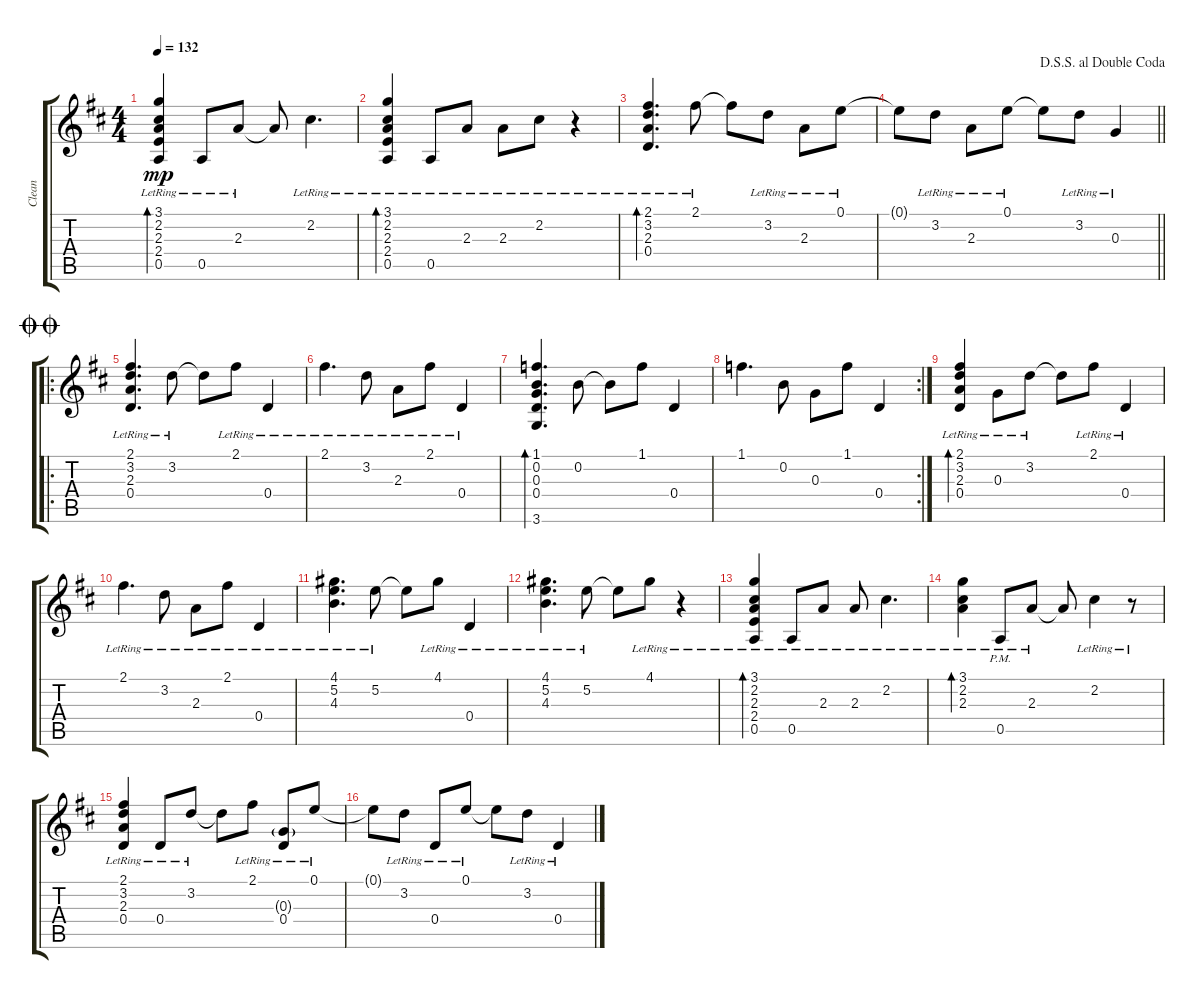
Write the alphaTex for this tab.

\track ("Clean" "Clean") {instrument electricguitarclean}
\staff {score tabs}
\tuning (E4 B3 G3 D3 A2 E2) {hide}
\ts (4 4)
\tempo 132
\clef g2
\ks d
(3.1{lr} 2.2{lr} 2.3{lr} 2.4{lr} 0.5{lr}).4{bd 30 dy mp} 0.5{lr}.8 2.3{lr}.8 2.3{t}.8 2.2{lr}.4{d} |
(3.1{lr} 2.2{lr} 2.3{lr} 2.4{lr} 0.5{lr}).4{bd 30} 0.5{lr}.8 2.3{lr}.8 2.3{lr}.8 2.2{lr}.8 r.4 |
(2.1{lr} 3.2{lr} 2.3{lr} 0.4{lr}).4{d bd 30} 2.1{lr}.8 2.1{t}.8 3.2{lr}.8 2.3{lr}.8 0.1{lr}.8 |
\jump dalsegnosegnoaldoublecoda
\barLineRight lightlight
0.1{t}.8 3.2{lr}.8 2.3{lr}.8 0.1{lr}.8 0.1{t}.8 3.2{lr}.8 0.3{lr}.4 |
\ro
\jump doublecoda
(2.1{lr} 3.2{lr} 2.3{lr} 0.4{lr}).4{d} 3.2{lr}.8 3.2{t}.8 2.1{lr}.8 0.4{lr}.4 |
2.1{lr}.4{d} 3.2{lr}.8 2.3{lr}.8 2.1{lr}.8 0.4{lr}.4 |
(1.1 0.2 0.3 0.4 3.6).4{d bd 30} 0.2.8 0.2{t}.8 1.1.8 0.4.4 |
\rc 2
1.1.4{d} 0.2.8 0.3.8 1.1.8 0.4.4 |
(2.1{lr} 3.2{lr} 2.3{lr} 0.4{lr}).4{bd 30} 0.3{lr}.8 3.2{lr}.8 3.2{t}.8 2.1{lr}.8 0.4{lr}.4 |
2.1{lr}.4{d} 3.2{lr}.8 2.3{lr}.8 2.1{lr}.8 0.4{lr}.4 |
(4.1{lr} 5.2{lr} 4.3{lr}).4{d} 5.2{lr}.8 5.2{t}.8 4.1{lr}.8 0.4{lr}.4 |
(4.1{lr} 5.2{lr} 4.3{lr}).4{d} 5.2{lr}.8 5.2{t}.8 4.1{lr}.8 r.4 |
(3.1{lr} 2.2{lr} 2.3{lr} 2.4{lr} 0.5{lr}).4{bd 30} 0.5{lr}.8 2.3{lr}.8 2.3{lr}.8 2.2{lr}.4{d} |
(3.1{lr} 2.2{lr} 2.3{lr}).4{bd 30} 0.5{pm lr}.8 2.3{lr}.8 2.3{t}.8 2.2{lr}.4 r.8 |
(2.1{lr} 3.2{lr} 2.3{lr} 0.4{lr}).4 0.4{lr}.8 3.2{lr}.8 3.2{t}.8 2.1{lr}.8 (0.3{g lr} 0.4{lr}).8 0.1{lr}.8 |
0.1{t}.8 3.2{lr}.8 0.4{lr}.8 0.1{lr}.8 0.1{t}.8 3.2{lr}.8 0.4{lr}.4
